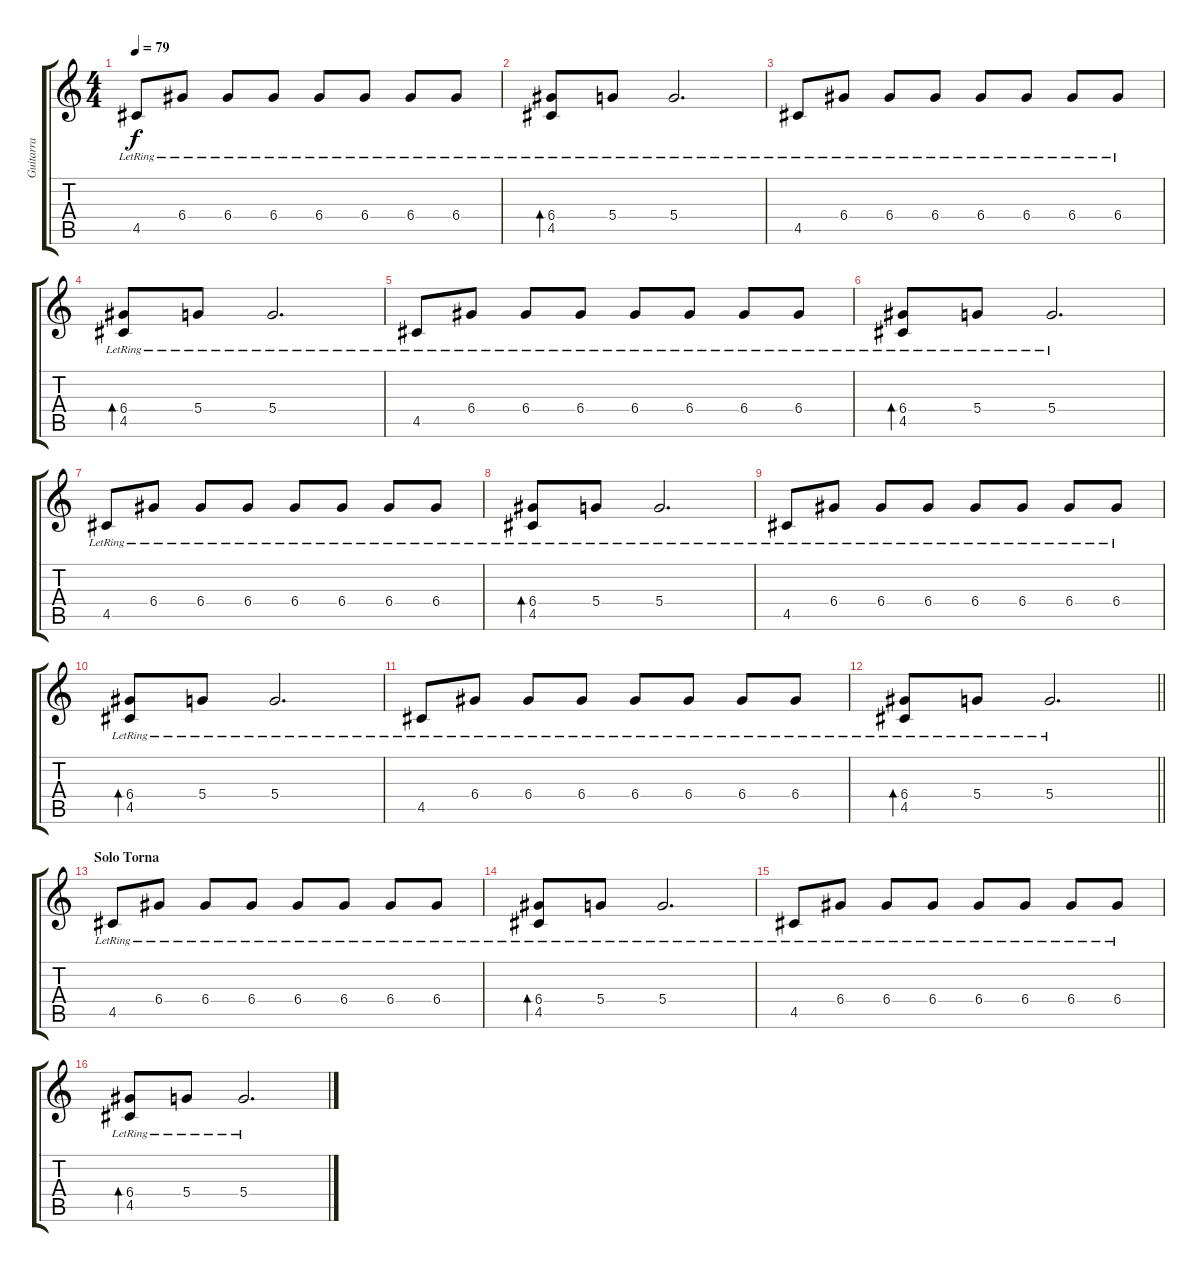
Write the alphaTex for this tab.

\track ("Guitarra" "Guitarra") {instrument acousticguitarsteel}
\staff {score tabs}
\tuning (E4 B3 G3 D3 A2 E2) {hide}
\ts (4 4)
\tempo 79
\clef g2
\ks c
4.5{lr}.8{dy f} 6.4{lr}.8 6.4{lr}.8 6.4{lr}.8 6.4{lr}.8 6.4{lr}.8 6.4{lr}.8 6.4{lr}.8 |
(6.4{lr} 4.5{lr}).8{bd 120} 5.4{lr}.8 5.4{lr}.2{d} |
4.5{lr}.8 6.4{lr}.8 6.4{lr}.8 6.4{lr}.8 6.4{lr}.8 6.4{lr}.8 6.4{lr}.8 6.4{lr}.8 |
(6.4{lr} 4.5{lr}).8{bd 120} 5.4{lr}.8 5.4{lr}.2{d} |
4.5{lr}.8 6.4{lr}.8 6.4{lr}.8 6.4{lr}.8 6.4{lr}.8 6.4{lr}.8 6.4{lr}.8 6.4{lr}.8 |
(6.4{lr} 4.5{lr}).8{bd 120} 5.4{lr}.8 5.4{lr}.2{d} |
4.5{lr}.8 6.4{lr}.8 6.4{lr}.8 6.4{lr}.8 6.4{lr}.8 6.4{lr}.8 6.4{lr}.8 6.4{lr}.8 |
(6.4{lr} 4.5{lr}).8{bd 120} 5.4{lr}.8 5.4{lr}.2{d} |
4.5{lr}.8 6.4{lr}.8 6.4{lr}.8 6.4{lr}.8 6.4{lr}.8 6.4{lr}.8 6.4{lr}.8 6.4{lr}.8 |
(6.4{lr} 4.5{lr}).8{bd 120} 5.4{lr}.8 5.4{lr}.2{d} |
4.5{lr}.8 6.4{lr}.8 6.4{lr}.8 6.4{lr}.8 6.4{lr}.8 6.4{lr}.8 6.4{lr}.8 6.4{lr}.8 |
\barLineRight lightlight
(6.4{lr} 4.5{lr}).8{bd 120} 5.4{lr}.8 5.4{lr}.2{d} |
\section ("" "Solo Torna")
4.5{lr}.8 6.4{lr}.8 6.4{lr}.8 6.4{lr}.8 6.4{lr}.8 6.4{lr}.8 6.4{lr}.8 6.4{lr}.8 |
(6.4{lr} 4.5{lr}).8{bd 120} 5.4{lr}.8 5.4{lr}.2{d} |
4.5{lr}.8 6.4{lr}.8 6.4{lr}.8 6.4{lr}.8 6.4{lr}.8 6.4{lr}.8 6.4{lr}.8 6.4{lr}.8 |
(6.4{lr} 4.5{lr}).8{bd 120} 5.4{lr}.8 5.4{lr}.2{d}
